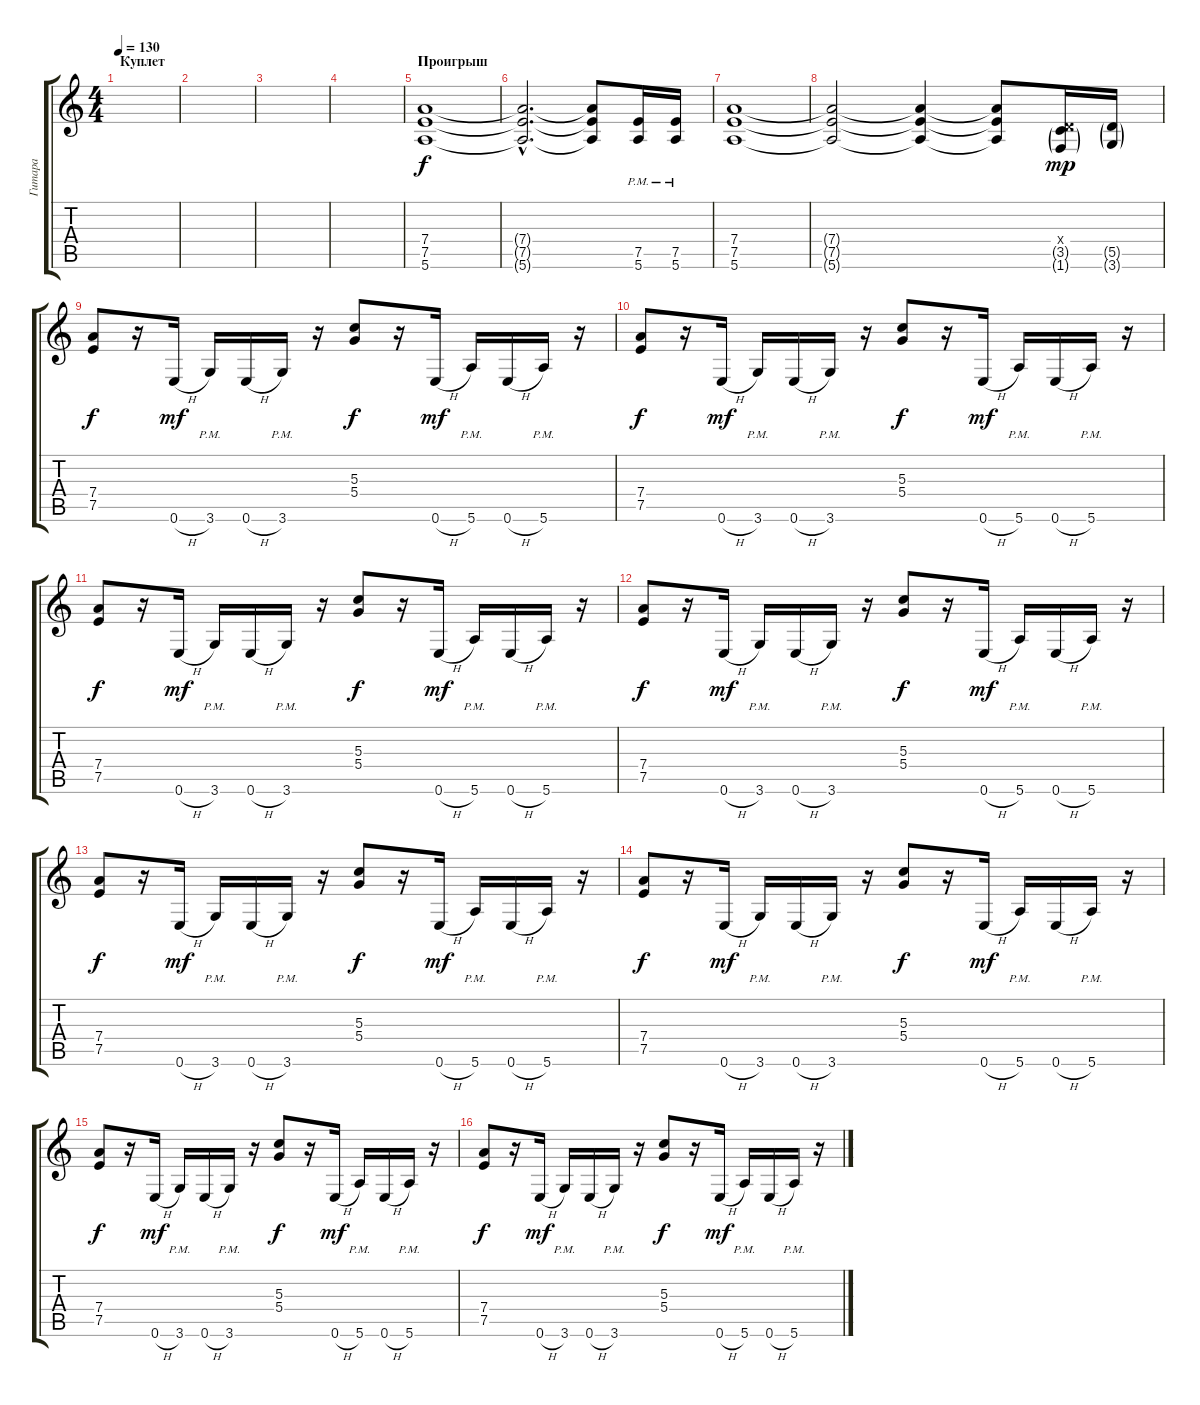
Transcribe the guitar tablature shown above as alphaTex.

\track ("Гитара" "Гитара") {instrument electricguitarclean}
\staff {score tabs}
\tuning (E4 B3 G3 D3 A2 E2) {hide}
\ts (4 4)
\section ("" "Куплет")
\tempo 130
\clef g2
\ks c
|
|
|
|
\section ("" "Проигрыш")
(7.4 7.5 5.6).1{volume 16 instrument overdrivenguitar} |
(7.4{hac t} 7.5{hac t} 5.6{hac t}).2{d} (7.4{t} 7.5{t} 5.6{t}).8 (7.5{pm} 5.6{pm}).16 (7.5{pm} 5.6{pm}).16 |
(7.4 7.5 5.6).1 |
(7.4{t} 7.5{t} 5.6{t}).2 (7.4{t} 7.5{t} 5.6{t}).4 (7.4{t} 7.5{t} 5.6{t}).8 (0.4{x} 3.5{g} 1.6{g}).16{dy mp} (5.5{g} 3.6{g}).16 |
(7.4 7.5).8{dy f} r.16 0.6{h}.16{dy mf} 3.6{pm}.16 0.6{h}.16 3.6{pm}.16 r.16 (5.3 5.4).8{dy f} r.16 0.6{h}.16{dy mf} 5.6{pm}.16 0.6{h}.16 5.6{pm}.16 r.16 |
(7.4 7.5).8{dy f} r.16 0.6{h}.16{dy mf} 3.6{pm}.16 0.6{h}.16 3.6{pm}.16 r.16 (5.3 5.4).8{dy f} r.16 0.6{h}.16{dy mf} 5.6{pm}.16 0.6{h}.16 5.6{pm}.16 r.16 |
(7.4 7.5).8{dy f} r.16 0.6{h}.16{dy mf} 3.6{pm}.16 0.6{h}.16 3.6{pm}.16 r.16 (5.3 5.4).8{dy f} r.16 0.6{h}.16{dy mf} 5.6{pm}.16 0.6{h}.16 5.6{pm}.16 r.16 |
(7.4 7.5).8{dy f} r.16 0.6{h}.16{dy mf} 3.6{pm}.16 0.6{h}.16 3.6{pm}.16 r.16 (5.3 5.4).8{dy f} r.16 0.6{h}.16{dy mf} 5.6{pm}.16 0.6{h}.16 5.6{pm}.16 r.16 |
(7.4 7.5).8{dy f} r.16 0.6{h}.16{dy mf} 3.6{pm}.16 0.6{h}.16 3.6{pm}.16 r.16 (5.3 5.4).8{dy f} r.16 0.6{h}.16{dy mf} 5.6{pm}.16 0.6{h}.16 5.6{pm}.16 r.16 |
(7.4 7.5).8{dy f} r.16 0.6{h}.16{dy mf} 3.6{pm}.16 0.6{h}.16 3.6{pm}.16 r.16 (5.3 5.4).8{dy f} r.16 0.6{h}.16{dy mf} 5.6{pm}.16 0.6{h}.16 5.6{pm}.16 r.16 |
(7.4 7.5).8{dy f} r.16 0.6{h}.16{dy mf} 3.6{pm}.16 0.6{h}.16 3.6{pm}.16 r.16 (5.3 5.4).8{dy f} r.16 0.6{h}.16{dy mf} 5.6{pm}.16 0.6{h}.16 5.6{pm}.16 r.16 |
(7.4 7.5).8{dy f} r.16 0.6{h}.16{dy mf} 3.6{pm}.16 0.6{h}.16 3.6{pm}.16 r.16 (5.3 5.4).8{dy f} r.16 0.6{h}.16{dy mf} 5.6{pm}.16 0.6{h}.16 5.6{pm}.16 r.16
